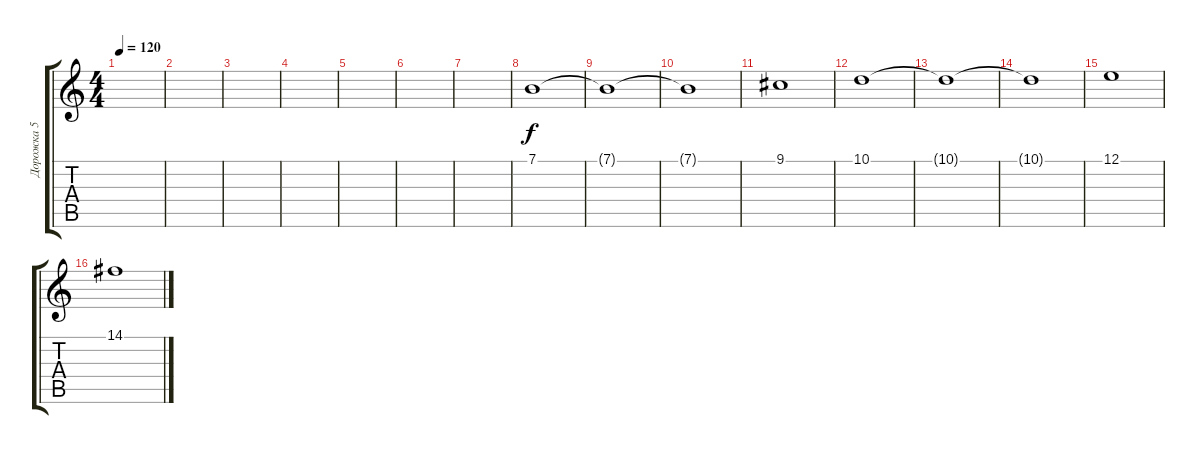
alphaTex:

\track ("Дорожка 5" "Дорожка 5") {instrument stringensemble1}
\staff {score tabs}
\tuning (E4 B3 G3 D3 A2 E2) {hide}
\ts (4 4)
\tempo 120
\clef g2
\ks c
|
|
|
|
|
|
|
7.1.1 |
7.1{t}.1 |
7.1{t}.1 |
9.1.1 |
10.1.1 |
10.1{t}.1 |
10.1{t}.1 |
12.1.1 |
14.1.1
